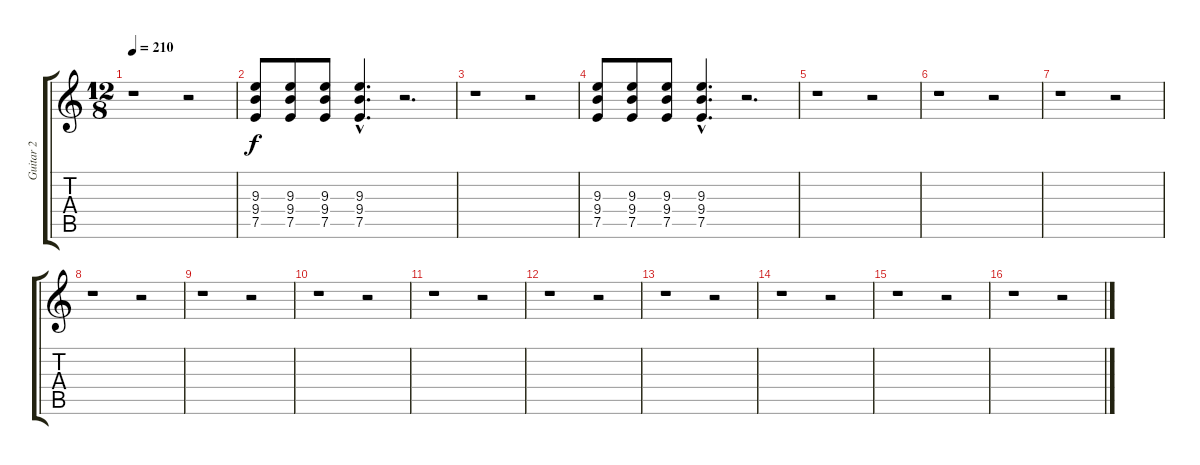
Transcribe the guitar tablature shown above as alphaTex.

\track ("Guitar 2" "Guitar 2") {instrument overdrivenguitar}
\staff {score tabs}
\tuning (E4 B3 G3 D3 A2 E2) {hide}
\ts (12 8)
\tempo 210
\clef g2
\ks c
r.1{dy f} r.2 |
(9.3 9.4 7.5).8 (9.3 9.4 7.5).8 (9.3 9.4 7.5).8 (9.3{hac} 9.4{hac} 7.5{hac}).4{d} r.2{d} |
r.1 r.2 |
(9.3 9.4 7.5).8 (9.3 9.4 7.5).8 (9.3 9.4 7.5).8 (9.3{hac} 9.4{hac} 7.5{hac}).4{d} r.2{d} |
r.1 r.2 |
r.1 r.2 |
r.1 r.2 |
r.1 r.2 |
r.1 r.2 |
r.1 r.2 |
r.1 r.2 |
r.1 r.2 |
r.1 r.2 |
r.1 r.2 |
r.1 r.2 |
r.1 r.2
